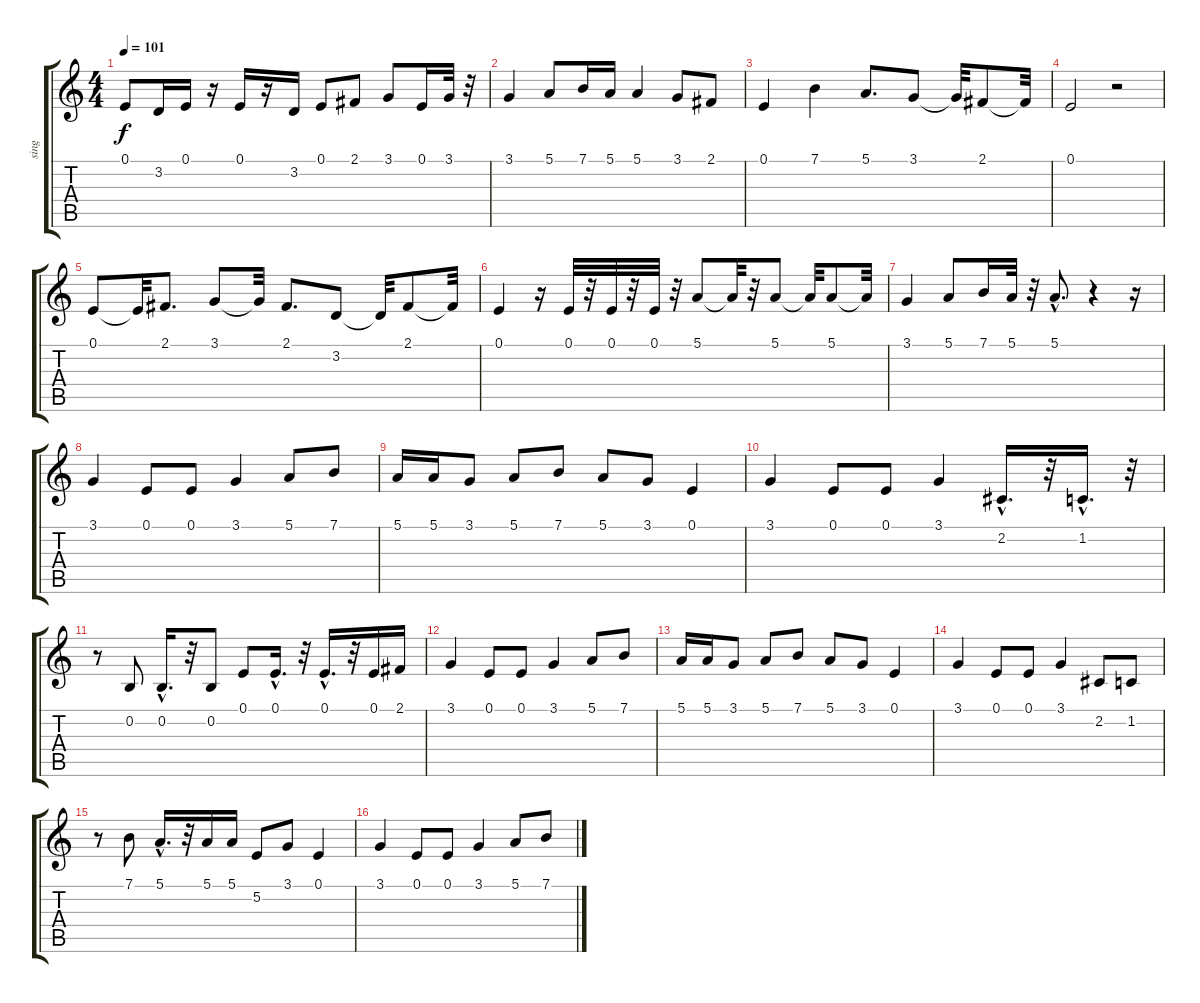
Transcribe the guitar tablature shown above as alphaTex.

\track ("sing" "sing") {instrument altosax}
\staff {score tabs}
\tuning (E4 B3 G3 D3 A2 E2) {hide}
\ts (4 4)
\tempo 101
\clef g2
\ks c
0.1.8{dy f} 3.2.16 0.1.16 r.16 0.1.16 r.16 3.2.16 0.1.8 2.1.8 3.1.8 0.1.16 3.1.32 r.32 |
3.1.4 5.1.8 7.1.16 5.1.16 5.1.4 3.1.8 2.1.8 |
0.1.4 7.1.4 5.1.8{d} 3.1.8 3.1{t}.32 2.1.8 2.1{t}.32 |
0.1.2 r.2 |
0.1.8 0.1{t}.32 2.1.8{d} 3.1.8 3.1{t}.32 2.1.8{d} 3.2.8 3.2{t}.32 2.1.8 2.1{t}.32 |
0.1.4 r.16 0.1.32 r.32 0.1.32 r.32 0.1.32 r.32 5.1.8 5.1{t}.32 r.32 5.1.8 5.1{t}.32 5.1.8 5.1{t}.32 |
3.1.4 5.1.8 7.1.16 5.1.32 r.32 5.1{hac}.8{d} r.4 r.16 |
3.1.4 0.1.8 0.1.8 3.1.4 5.1.8 7.1.8 |
5.1.16 5.1.16 3.1.8 5.1.8 7.1.8 5.1.8 3.1.8 0.1.4 |
3.1.4 0.1.8 0.1.8 3.1.4 2.2{hac}.16{d} r.32 1.2{hac}.16{d} r.32 |
r.8 0.2.8 0.2{hac}.16{d} r.32 0.2.8 0.1.8 0.1{hac}.16{d} r.32 0.1{hac}.16{d} r.32 0.1.16 2.1.16 |
3.1.4 0.1.8 0.1.8 3.1.4 5.1.8 7.1.8 |
5.1.16 5.1.16 3.1.8 5.1.8 7.1.8 5.1.8 3.1.8 0.1.4 |
3.1.4 0.1.8 0.1.8 3.1.4 2.2.8 1.2.8 |
r.8 7.1.8 5.1{hac}.16{d} r.32 5.1.16 5.1.16 5.2.8 3.1.8 0.1.4 |
3.1.4 0.1.8 0.1.8 3.1.4 5.1.8 7.1.8
